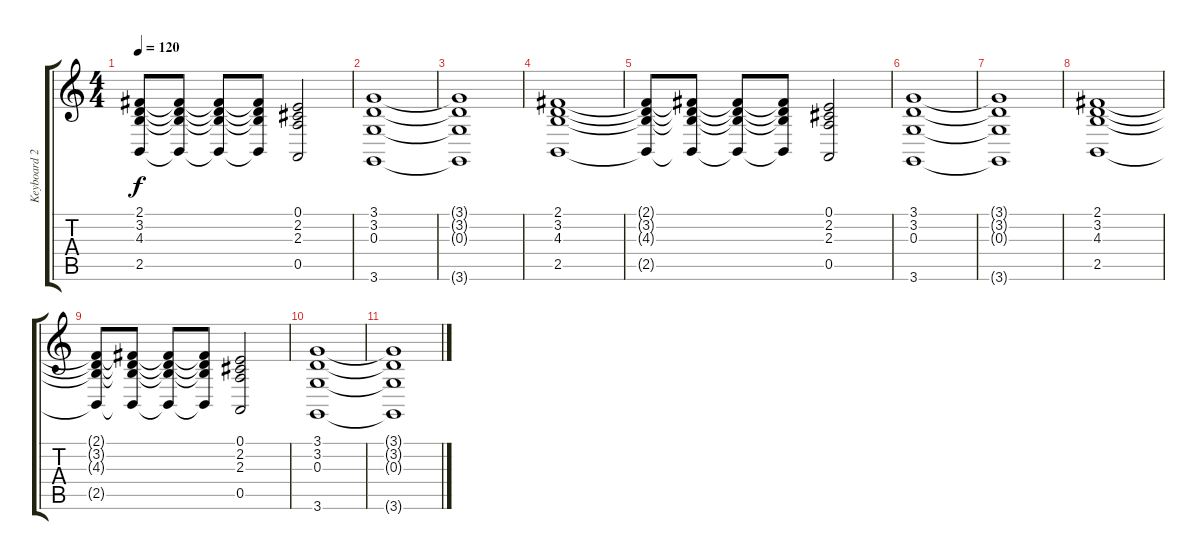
\track ("Keyboard 2" "Keyboard 2") {instrument pad2warm}
\staff {score tabs}
\tuning (E4 B3 G3 D3 A2 E2) {hide}
\ts (4 4)
\tempo 120
\clef g2
\ks c
(2.1{t} 3.2{t} 4.3{t} 2.5{t}).8{dy f} (2.1{t} 3.2{t} 4.3{t} 2.5{t}).8 (2.1{t} 3.2{t} 4.3{t} 2.5{t}).8 (2.1{t} 3.2{t} 4.3{t} 2.5{t}).8 (0.1 2.2 2.3 0.5).2 |
(3.1 3.2 0.3 3.6).1 |
(3.1{t} 3.2{t} 0.3{t} 3.6{t}).1 |
(2.1 3.2 4.3 2.5).1 |
(2.1{t} 3.2{t} 4.3{t} 2.5{t}).8 (2.1{t} 3.2{t} 4.3{t} 2.5{t}).8 (2.1{t} 3.2{t} 4.3{t} 2.5{t}).8 (2.1{t} 3.2{t} 4.3{t} 2.5{t}).8 (0.1 2.2 2.3 0.5).2 |
(3.1 3.2 0.3 3.6).1 |
(3.1{t} 3.2{t} 0.3{t} 3.6{t}).1{volume 0} |
(2.1 3.2 4.3 2.5).1 |
(2.1{t} 3.2{t} 4.3{t} 2.5{t}).8 (2.1{t} 3.2{t} 4.3{t} 2.5{t}).8 (2.1{t} 3.2{t} 4.3{t} 2.5{t}).8 (2.1{t} 3.2{t} 4.3{t} 2.5{t}).8 (0.1 2.2 2.3 0.5).2 |
(3.1 3.2 0.3 3.6).1 |
(3.1{t} 3.2{t} 0.3{t} 3.6{t}).1
